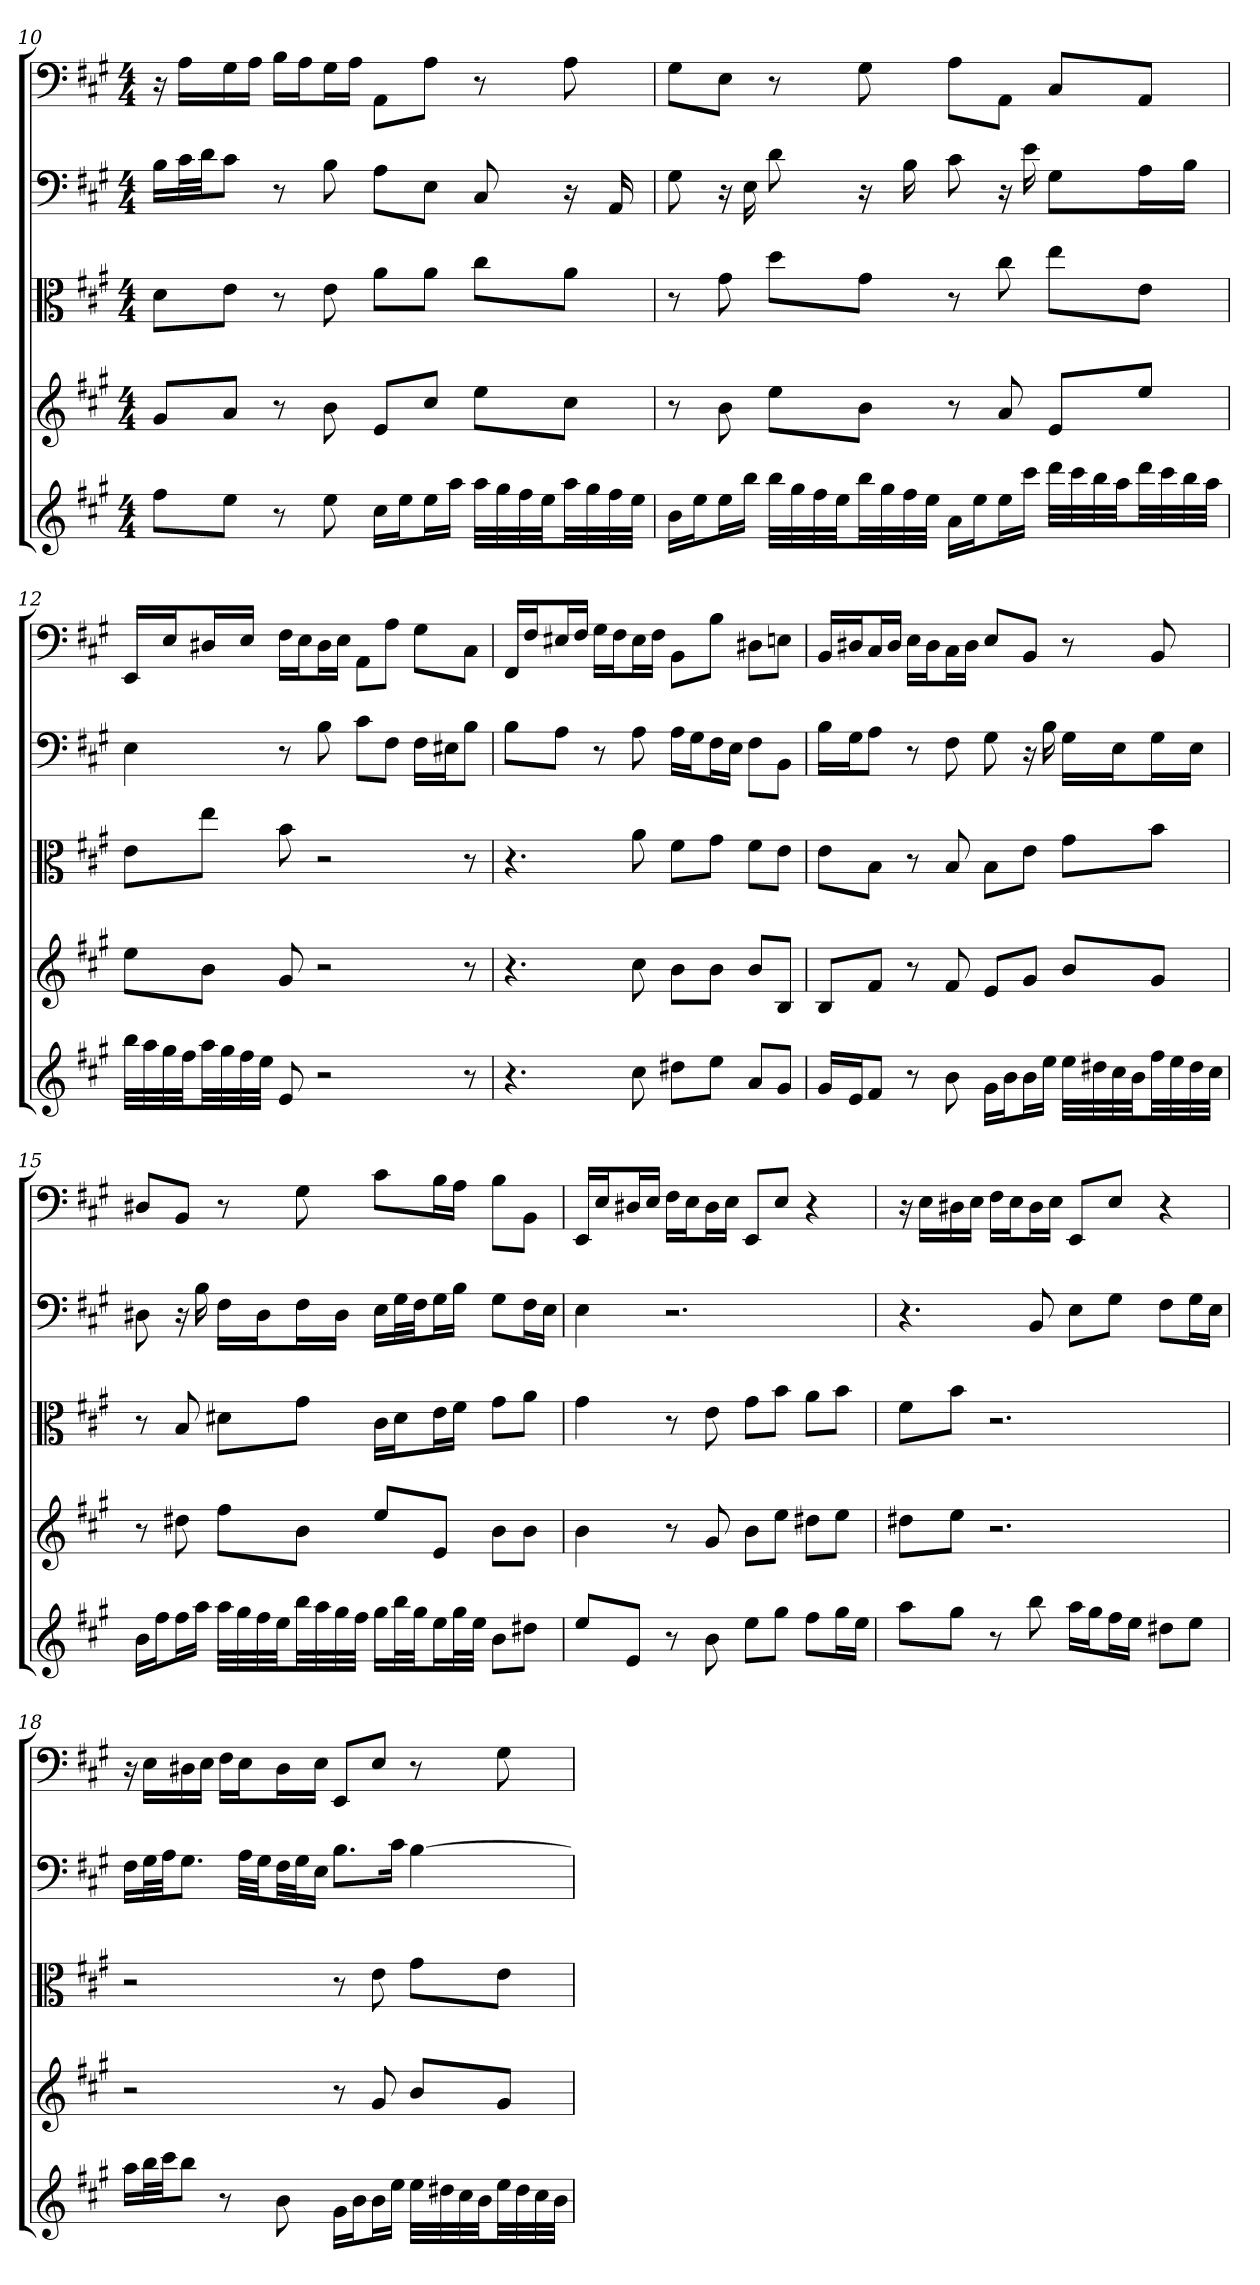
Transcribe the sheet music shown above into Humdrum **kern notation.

**kern	**kern	**kern	**kern	**kern
*part5	*part4	*part3	*part2	*part1
*staff5	*staff4	*staff3	*staff2	*staff1
*	*	*clefC3	*clefF4	*clefF4
*k[f#c#g#]	*k[f#c#g#]	*k[f#c#g#]	*k[f#c#g#]	*k[f#c#g#]
*A:	*A:	*A:	*A:	*A:
*M4/4	*M4/4	*M4/4	*M4/4	*M4/4
=10	=10	=10	=10	=10
8ff#L	8g#L	8d\L	16B\LL	16r
.	.	.	32c#\L	16A\LL
.	.	.	32d\JJ	.
8eeJ	8aJ	8e\J	8c#\J	16G#\
.	.	.	.	16A\JJ
8r	8r	8r	8r	16B\LL
.	.	.	.	16A\J
8ee	8b	8e	8B	16G#\L
.	.	.	.	16A\JJ
16cc#LL	8eL	8a\L	8A\L	8AA\L
16eeJ	.	.	.	.
16eeL	8cc#J	8a\J	8E\J	8A\J
16aaJJ	.	.	.	.
32aaLLL	8eeL	8cc#\L	8C#	8r
32gg#	.	.	.	.
32ff#	.	.	.	.
32eeJJ	.	.	.	.
32aaLL	8cc#J	8a\J	16r	8A
32gg#	.	.	.	.
32ff#	.	.	16AA	.
32eeJJJ	.	.	.	.
=11	=11	=11	=11	=11
16bLL	8r	8r	8G#	8G#\L
16eeJ	.	.	.	.
16eeL	8b	8g#	16r	8E\J
16bbJJ	.	.	16E	.
32bbLLL	8eeL	8dd\L	8d	8r
32gg#	.	.	.	.
32ff#	.	.	.	.
32eeJJ	.	.	.	.
32bbLL	8bJ	8g#\J	16r	8G#
32gg#	.	.	.	.
32ff#	.	.	16B	.
32eeJJJ	.	.	.	.
16aLL	8r	8r	8c#	8A\L
16eeJ	.	.	.	.
16eeL	8a	8cc#	16r	8AA\J
16ccc#JJ	.	.	16e	.
32dddLLL	8eL	8ee\L	8G#\L	8C#/L
32ccc#	.	.	.	.
32bb	.	.	.	.
32aaJJ	.	.	.	.
32dddLL	8eeJ	8e\J	16A\L	8AA/J
32ccc#	.	.	.	.
32bb	.	.	16B\JJ	.
32aaJJJ	.	.	.	.
=12	=12	=12	=12	=12
32bbLLL	8eeL	8e\L	4E	16EE/LL
32aa	.	.	.	.
32gg#	.	.	.	16E/J
32ff#JJ	.	.	.	.
32aaLL	8bJ	8ee\J	.	16D#X/L
32gg#	.	.	.	.
32ff#	.	.	.	16E/JJ
32eeJJJ	.	.	.	.
8e	8g#	8b	8r	16F#\LL
.	.	.	.	16E\J
2r	2r	2r	8B	16D#\L
.	.	.	.	16E\JJ
.	.	.	8c#\L	8AA\L
.	.	.	8F#\J	8A\J
.	.	.	16F#\LL	8G#\L
.	.	.	16E#X\J	.
8r	8r	8r	8B\J	8C#\J
=13	=13	=13	=13	=13
4.r	4.r	4.r	8B\L	16FF#/LL
.	.	.	.	16F#/J
.	.	.	8A\J	16E#X/L
.	.	.	.	16F#/JJ
.	.	.	8r	16G#\LL
.	.	.	.	16F#\J
8cc#	8cc#	8a	8A	16E#\L
.	.	.	.	16F#\JJ
8dd#XL	8bL	8f#\L	16A\LL	8BB\L
.	.	.	16G#\J	.
8eeJ	8bJ	8g#\J	16F#\L	8B\J
.	.	.	16E\JJ	.
8aL	8bL	8f#\L	8F#\L	8D#X\L
8g#J	8BJ	8e\J	8BB\J	8En\J
=14	=14	=14	=14	=14
16g#LL	8BL	8e\L	16B\LL	16BB/LL
16eJ	.	.	16G#\J	16D#X/J
8f#J	8f#J	8B\J	8A\J	16C#/L
.	.	.	.	16D#/JJ
8r	8r	8r	8r	16E\LL
.	.	.	.	16D#\J
8b	8f#	8B	8F#	16C#\L
.	.	.	.	16D#\JJ
16g#LL	8eL	8B\L	8G#	8E/L
16bJ	.	.	.	.
16bL	8g#J	8e\J	16r	8BB/J
16eeJJ	.	.	16B	.
32eeLLL	8bL	8g#\L	16G#\LL	8r
32dd#X	.	.	.	.
32cc#	.	.	16E\J	.
32bJJ	.	.	.	.
32ff#LL	8g#J	8b\J	16G#\L	8BB
32ee	.	.	.	.
32dd#	.	.	16E\JJ	.
32cc#JJJ	.	.	.	.
=15	=15	=15	=15	=15
16bLL	8r	8r	8D#X	8D#X/L
16ff#J	.	.	.	.
16ff#L	8dd#X	8B	16r	8BB/J
16aaJJ	.	.	16B	.
32aaLLL	8ff#L	8d#X\L	16F#\LL	8r
32gg#	.	.	.	.
32ff#	.	.	16D#\J	.
32eeJJ	.	.	.	.
32bbLL	8bJ	8g#\J	16F#\L	8G#
32aa	.	.	.	.
32gg#	.	.	16D#\JJ	.
32ff#JJJ	.	.	.	.
16gg#LL	8eeL	16c#\LL	16E\LL	8c#\L
32bbL	.	16d#\J	32G#\L	.
32gg#JJ	.	.	32F#\JJ	.
16eeL	8eJ	16e\L	16G#\L	16B\L
32gg#L	.	16f#\JJ	16B\JJ	16A\JJ
32eeJJJ	.	.	.	.
8bL	8bL	8g#\L	8G#\L	8B\L
8dd#XJ	8bJ	8a\J	16F#\L	8BB\J
.	.	.	16E\JJ	.
=16	=16	=16	=16	=16
8eeL	4b	4g#	4E	16EE/LL
.	.	.	.	16E/J
8eJ	.	.	.	16D#X/L
.	.	.	.	16E/JJ
8r	8r	8r	2.r	16F#\LL
.	.	.	.	16E\J
8b	8g#	8e	.	16D#\L
.	.	.	.	16E\JJ
8eeL	8bL	8g#\L	.	8EE/L
8gg#J	8eeJ	8b\J	.	8E/J
8ff#L	8dd#XL	8a\L	.	4r
16gg#L	8eeJ	8b\J	.	.
16eeJJ	.	.	.	.
=17	=17	=17	=17	=17
8aaL	8dd#XL	8f#\L	4.r	16r
.	.	.	.	16E\LL
8gg#J	8eeJ	8b\J	.	16D#X\
.	.	.	.	16E\JJ
8r	2.r	2.r	.	16F#\LL
.	.	.	.	16E\J
8bb	.	.	8BB	16D#\L
.	.	.	.	16E\JJ
16aaLL	.	.	8E\L	8EE/L
16gg#J	.	.	.	.
16ff#L	.	.	8G#\J	8E/J
16eeJJ	.	.	.	.
8dd#XL	.	.	8F#\L	4r
8eeJ	.	.	16G#\L	.
.	.	.	16E\JJ	.
=18	=18	=18	=18	=18
16aaLL	2r	2r	16F#\LL	16r
32bbL	.	.	32G#\L	16E\LL
32ccc#JJ	.	.	32A\JJ	.
8bbJ	.	.	8.G#\J	16D#X\
.	.	.	.	16E\JJ
8r	.	.	.	16F#\LL
.	.	.	32A\LLL	16E\J
.	.	.	32G#\JJ	.
8b	.	.	32F#\LL	16D#\L
.	.	.	32G#\J	.
.	.	.	16E\JJ	16E\JJ
16g#LL	8r	8r	8.B\L	8EE/L
16bJ	.	.	.	.
16bL	8g#	8e	.	8E/J
16eeJJ	.	.	16c#\Jk	.
32eeLLL	8bL	8g#\L	[4B	8r
32dd#X	.	.	.	.
32cc#	.	.	.	.
32bJJ	.	.	.	.
32eeLL	8g#J	8e\J	.	8G#
32dd#	.	.	.	.
32cc#	.	.	.	.
32bJJJ	.	.	.	.
=	=	=	=	=
*-	*-	*-	*-	*-
